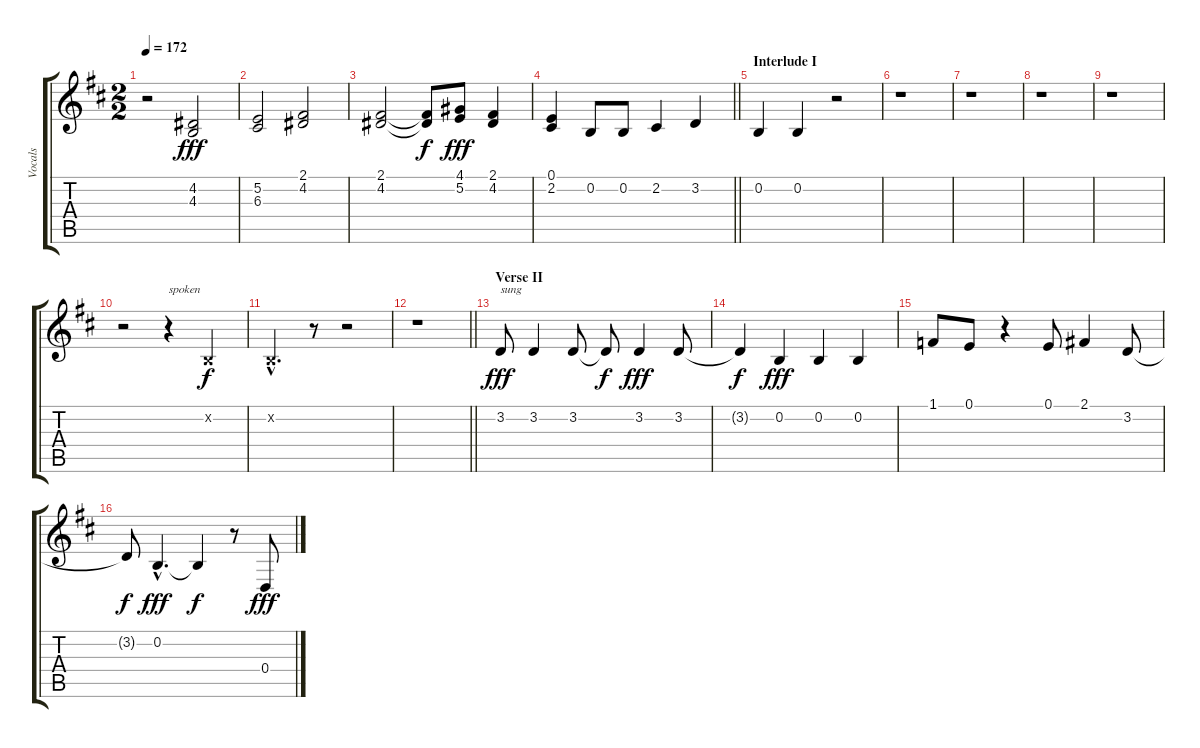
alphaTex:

\track ("Vocals" "Vocals") {instrument lead6voice}
\staff {score tabs}
\tuning (E4 B3 G3 D3 A2 E2) {hide}
\ts (2 2)
\tempo 172
\clef g2
\ks d
r.2{dy fff} (4.2 4.3).2 |
(5.2 6.3).2 (2.1 4.2).2 |
(2.1 4.2).2 (2.1{t} 4.2{t}).8{dy f} (4.1 5.2).8{dy fff} (2.1 4.2).4 |
\barLineRight lightlight
(0.1 2.2).4 0.2.8 0.2.8 2.2.4 3.2.4 |
\section ("" "Interlude I")
0.2.4 0.2.4 r.2 |
r.1 |
r.1 |
r.1 |
r.1 |
r.2 r.4{txt "spoken"} 0.2{x}.4{dy f} |
0.2{hac x}.4{d} r.8 r.2 |
\barLineRight lightlight
r.1 |
\section ("" "Verse II")
3.2.8{txt "sung" dy fff} 3.2.4 3.2.8 3.2{t}.8{dy f} 3.2.4{dy fff} 3.2.8 |
3.2{t}.4{dy f} 0.2.4{dy fff} 0.2.4 0.2.4 |
1.1.8 0.1.8 r.4 0.1.8 2.1.4 3.2.8 |
3.2{t}.8{dy f} 0.2{hac}.4{d dy fff} 0.2{t}.4{dy f} r.8 0.4.8{dy fff}
